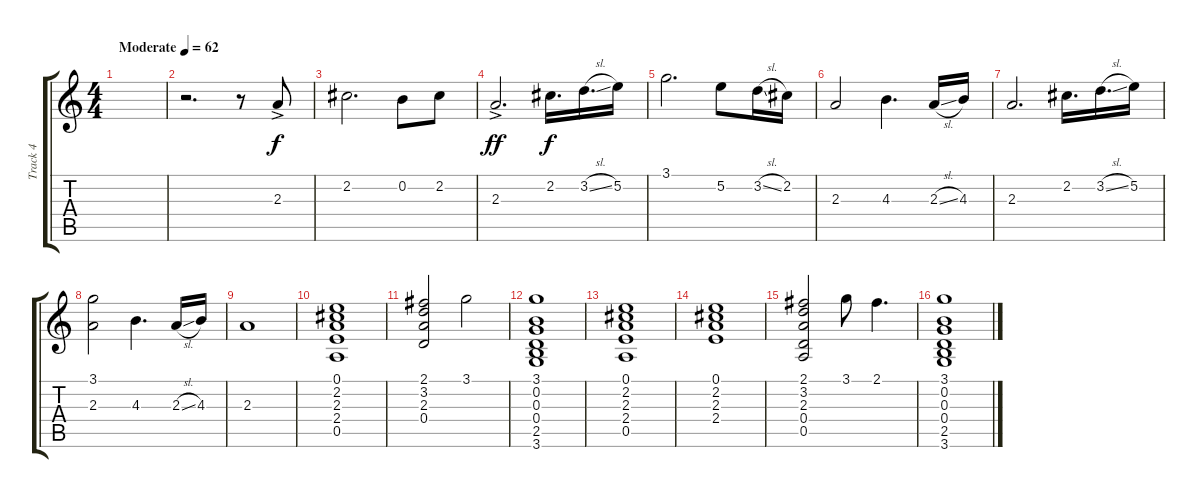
\track ("Track 4" "Track 4") {instrument electricguitarmuted}
\staff {score tabs}
\tuning (E4 B3 G3 D3 A2 E2) {hide}
\ts (4 4)
\tempo (62 "Moderate")
\clef g2
\ks c
|
r.2{d} r.8 2.3{ac}.8 |
2.2.2{d dy f} 0.2.8 2.2.8 |
2.3{ac}.2{d dy ff} 2.2.16{d dy f} 3.2{sl}.16{d} 5.2.16 |
3.1.2{d} 5.2.8 3.2{sl}.16 2.2.16 |
2.3.2 4.3.4{d} 2.3{sl}.16 4.3.16 |
2.3.2{d} 2.2.16{d} 3.2{sl}.16{d} 5.2.16 |
(3.1 2.3).2 4.3.4{d} 2.3{sl}.16 4.3.16 |
2.3.1 |
(0.1 2.2 2.3 2.4 0.5).1 |
(2.1 3.2 2.3 0.4).2 3.1.2 |
(3.1 0.2 0.3 0.4 2.5 3.6).1 |
(0.1 2.2 2.3 2.4 0.5).1 |
(0.1 2.2 2.3 2.4).1 |
(2.1 3.2 2.3 0.4 0.5).2 3.1.8 2.1.4{d} |
(3.1 0.2 0.3 0.4 2.5 3.6).1
